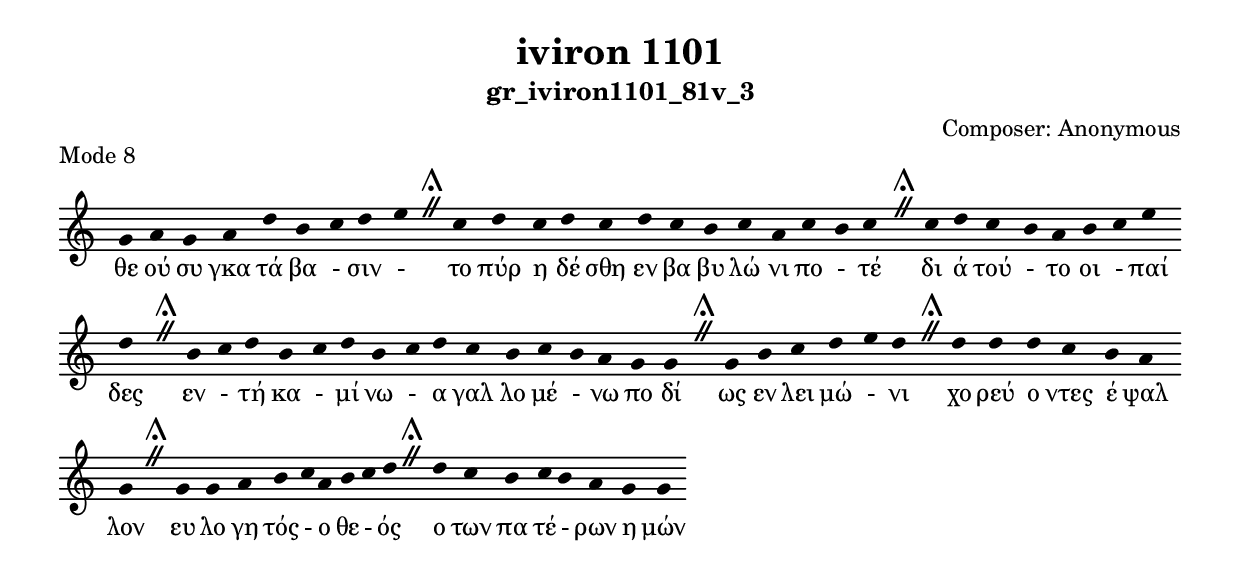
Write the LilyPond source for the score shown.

\include "gregorian.ly"

	\header {
 	  title = "iviron 1101"
	  subtitle = "gr_iviron1101_81v_3"
	  composer = "Composer: Αnonymous"
	  piece = "Mode 8"
	}

	chant = {
	  g'4 a'4 g'4 a'4 d''4 b'4 c''4 d''4 e''4 \divisioMaior
 c''4 d''4 c''4 d''4 c''4 d''4 c''4 b'4 c''4 a'4 c''4 b'4 c''4 \divisioMaior
 c''4 d''4 c''4 b'4 a'4 b'4 c''4 e''4 d''4 \divisioMaior
 b'4 c''4 d''4 b'4 c''4 d''4 b'4 c''4 d''4 c''4 b'4 c''4 b'4 a'4 g'4 g'4 \divisioMaior
 g'4 b'4 c''4 d''4 e''4 d''4 \divisioMaior
 d''4 d''4 d''4 c''4 b'4 a'4 g'4 \divisioMaior
 g'4 g'4 a'4 b'4 c''4 a'4 b'4 c''4 d''4 \divisioMaior
 d''4 c''4 b'4 c''4 b'4 a'4 g'4 g'4\finalis
	}

	verba = \lyricmode {θε ού συ γκα τά βα - σιν - 
το πύρ η δέ σθη εν βα βυ λώ νι πο - τέ 
δι ά τού - το οι - παί δες 
εν - τή κα - μί νω - α γαλ λο μέ - νω πο δί 
ως εν λει μώ - νι 
χο ρεύ ο ντες έ ψαλ λον 
ευ λο γη τός - ο θε - ός 
ο των πα τέ - ρων η μών 
	}


	\score {
	  \new Staff <<
	  \new Voice = "melody" \chant
	  \new Lyrics = "one" \lyricsto melody \verba
	  >>
	  \layout {
	    \context {
	      \Staff
	      \remove "Time_signature_engraver"
	      \remove "Bar_engraver"
	    }
	    \context {
	      \Voice
	      \remove "Stem_engraver"
	    }
	  }
	}